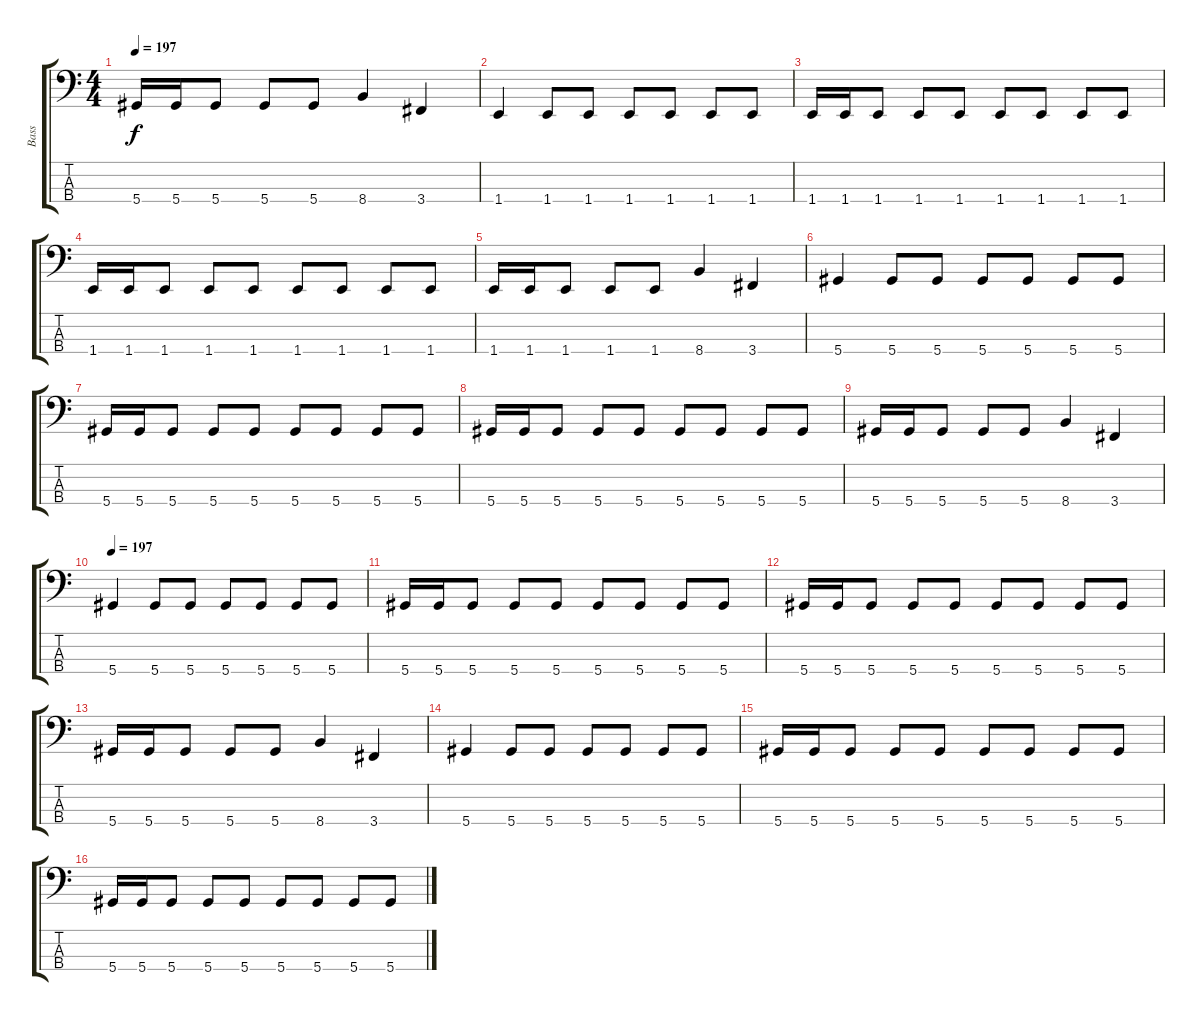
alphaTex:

\track ("Bass" "Bass") {instrument electricbassfinger}
\staff {score tabs}
\tuning (Gb2 Db2 Ab1 Eb1) {hide}
\ts (4 4)
\tempo 197
\clef f4
\ks c
5.4.16{dy f} 5.4.16 5.4.8 5.4.8 5.4.8 8.4.4 3.4.4 |
1.4.4 1.4.8 1.4.8 1.4.8 1.4.8 1.4.8 1.4.8 |
1.4.16 1.4.16 1.4.8 1.4.8 1.4.8 1.4.8 1.4.8 1.4.8 1.4.8 |
1.4.16 1.4.16 1.4.8 1.4.8 1.4.8 1.4.8 1.4.8 1.4.8 1.4.8 |
1.4.16 1.4.16 1.4.8 1.4.8 1.4.8 8.4.4 3.4.4 |
5.4.4 5.4.8 5.4.8 5.4.8 5.4.8 5.4.8 5.4.8 |
5.4.16 5.4.16 5.4.8 5.4.8 5.4.8 5.4.8 5.4.8 5.4.8 5.4.8 |
5.4.16 5.4.16 5.4.8 5.4.8 5.4.8 5.4.8 5.4.8 5.4.8 5.4.8 |
5.4.16 5.4.16 5.4.8 5.4.8 5.4.8 8.4.4 3.4.4 |
\tempo 197
5.4.4 5.4.8 5.4.8 5.4.8 5.4.8 5.4.8 5.4.8 |
5.4.16 5.4.16 5.4.8 5.4.8 5.4.8 5.4.8 5.4.8 5.4.8 5.4.8 |
5.4.16 5.4.16 5.4.8 5.4.8 5.4.8 5.4.8 5.4.8 5.4.8 5.4.8 |
5.4.16 5.4.16 5.4.8 5.4.8 5.4.8 8.4.4 3.4.4 |
5.4.4 5.4.8 5.4.8 5.4.8 5.4.8 5.4.8 5.4.8 |
5.4.16 5.4.16 5.4.8 5.4.8 5.4.8 5.4.8 5.4.8 5.4.8 5.4.8 |
5.4.16 5.4.16 5.4.8 5.4.8 5.4.8 5.4.8 5.4.8 5.4.8 5.4.8
